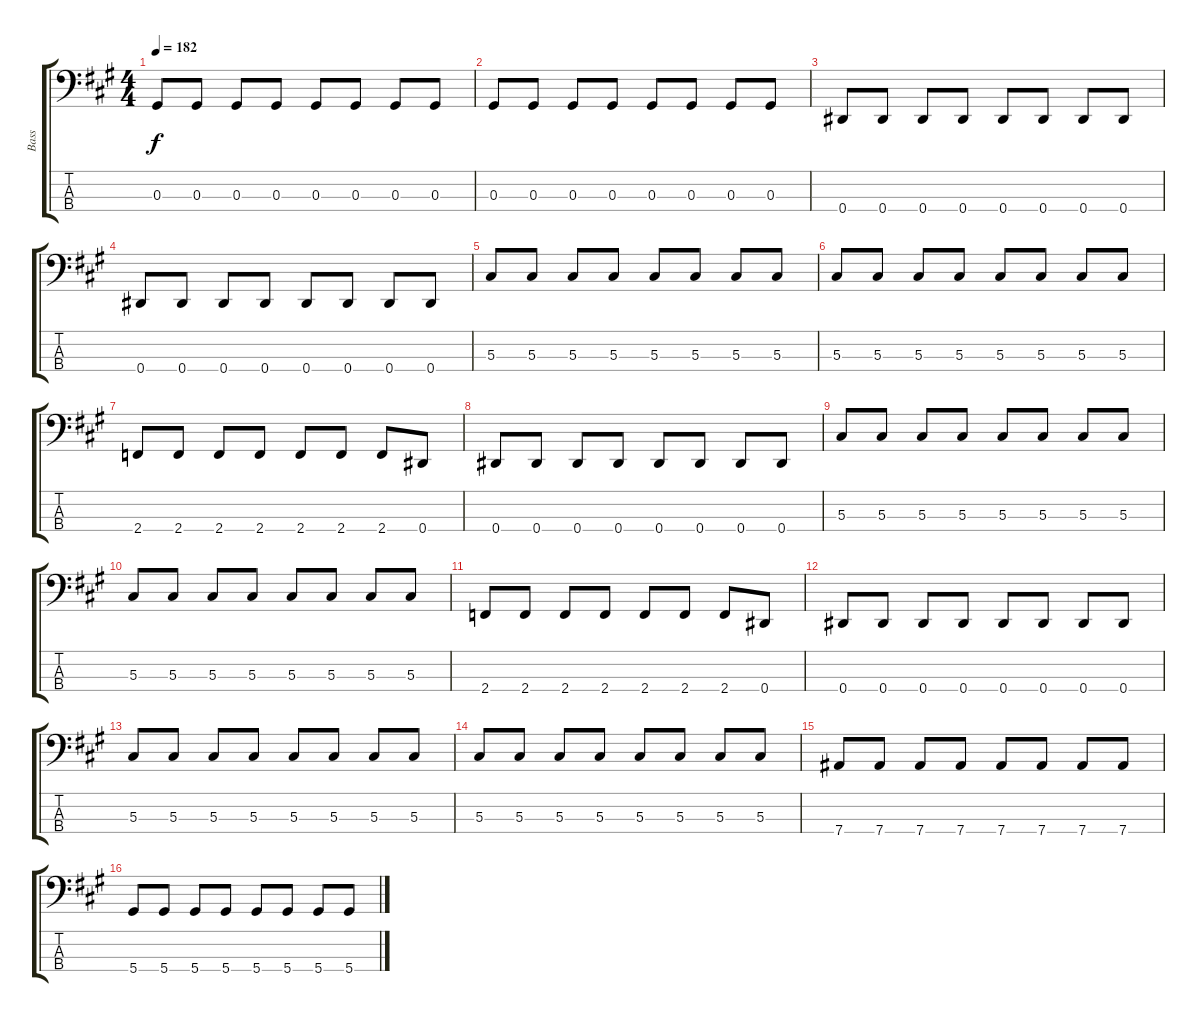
\track ("Bass" "Bass") {instrument electricbasspick}
\staff {score tabs}
\tuning (Gb2 Db2 Ab1 Eb1) {hide}
\ts (4 4)
\tempo 182
\clef f4
\ks a
0.3.8{dy f} 0.3.8 0.3.8 0.3.8 0.3.8 0.3.8 0.3.8 0.3.8 |
0.3.8 0.3.8 0.3.8 0.3.8 0.3.8 0.3.8 0.3.8 0.3.8 |
0.4.8 0.4.8 0.4.8 0.4.8 0.4.8 0.4.8 0.4.8 0.4.8 |
0.4.8 0.4.8 0.4.8 0.4.8 0.4.8 0.4.8 0.4.8 0.4.8 |
5.3.8 5.3.8 5.3.8 5.3.8 5.3.8 5.3.8 5.3.8 5.3.8 |
5.3.8 5.3.8 5.3.8 5.3.8 5.3.8 5.3.8 5.3.8 5.3.8 |
2.4.8 2.4.8 2.4.8 2.4.8 2.4.8 2.4.8 2.4.8 0.4.8 |
0.4.8 0.4.8 0.4.8 0.4.8 0.4.8 0.4.8 0.4.8 0.4.8 |
5.3.8 5.3.8 5.3.8 5.3.8 5.3.8 5.3.8 5.3.8 5.3.8 |
5.3.8 5.3.8 5.3.8 5.3.8 5.3.8 5.3.8 5.3.8 5.3.8 |
2.4.8 2.4.8 2.4.8 2.4.8 2.4.8 2.4.8 2.4.8 0.4.8 |
0.4.8 0.4.8 0.4.8 0.4.8 0.4.8 0.4.8 0.4.8 0.4.8 |
5.3.8 5.3.8 5.3.8 5.3.8 5.3.8 5.3.8 5.3.8 5.3.8 |
5.3.8 5.3.8 5.3.8 5.3.8 5.3.8 5.3.8 5.3.8 5.3.8 |
7.4.8 7.4.8 7.4.8 7.4.8 7.4.8 7.4.8 7.4.8 7.4.8 |
5.4.8 5.4.8 5.4.8 5.4.8 5.4.8 5.4.8 5.4.8 5.4.8
